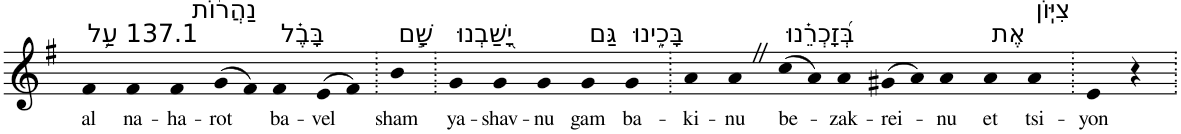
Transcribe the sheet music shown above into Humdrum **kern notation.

**kern	**text
*part1	*part1
*staff1	*staff1
*I"Piano	*
*I'Pno	*
*clefG2	*
*k[f#]	*
*G:	*
=1	=1
!LO:TX:a:t=137.1 עַ֥ל	!
!	!LO:LY:b
4f#	al
!LO:TX:a:t=נַהֲר֨וֹת	!
!	!LO:LY:b
4f#	na-
!	!LO:LY:b
4f#	-ha-
!	!LO:LY:b
(>8g	-rot
8f#)	.
!LO:TX:a:t=בָּבֶ֗ל	!
!	!LO:LY:b
4f#	ba-
!	!LO:LY:b
(>8e	-vel
8f#)	.
=2.	=2.
!LO:TX:a:t=שָׁ֣ם	!
!	!LO:LY:b
4b	sham
=3.	=3.
!LO:TX:a:t=יָ֭שַׁבְנוּ	!
!	!LO:LY:b
4g	ya-
!	!LO:LY:b
4g	-shav-
!	!LO:LY:b
4g	-nu
!LO:TX:a:t=גַּם	!
!	!LO:LY:b
4g	gam
!LO:TX:a:t=בָּכִ֑ינוּ	!
!	!LO:LY:b
4g	ba-
=4.	=4.
!	!LO:LY:b
4a	-ki-
!	!LO:LY:b
4aZ	-nu
!LO:TX:a:t=בְּ֝זָכְרֵ֗נוּ	!
!	!LO:LY:b
(>8cc	be-
8a)	.
!	!LO:LY:b
4a	-zak-
!	!LO:LY:b
(>8g#X	-rei-
8a)	.
!	!LO:LY:b
4a	-nu
!LO:TX:a:t=אֶת	!
!	!LO:LY:b
4a	et
!LO:TX:a:t=צִיּֽוֹן	!
!	!LO:LY:b
4a	tsi-
=5.	=5.
!	!LO:LY:b
4e	-yon
4r	.
=.	=.
*-	*-
